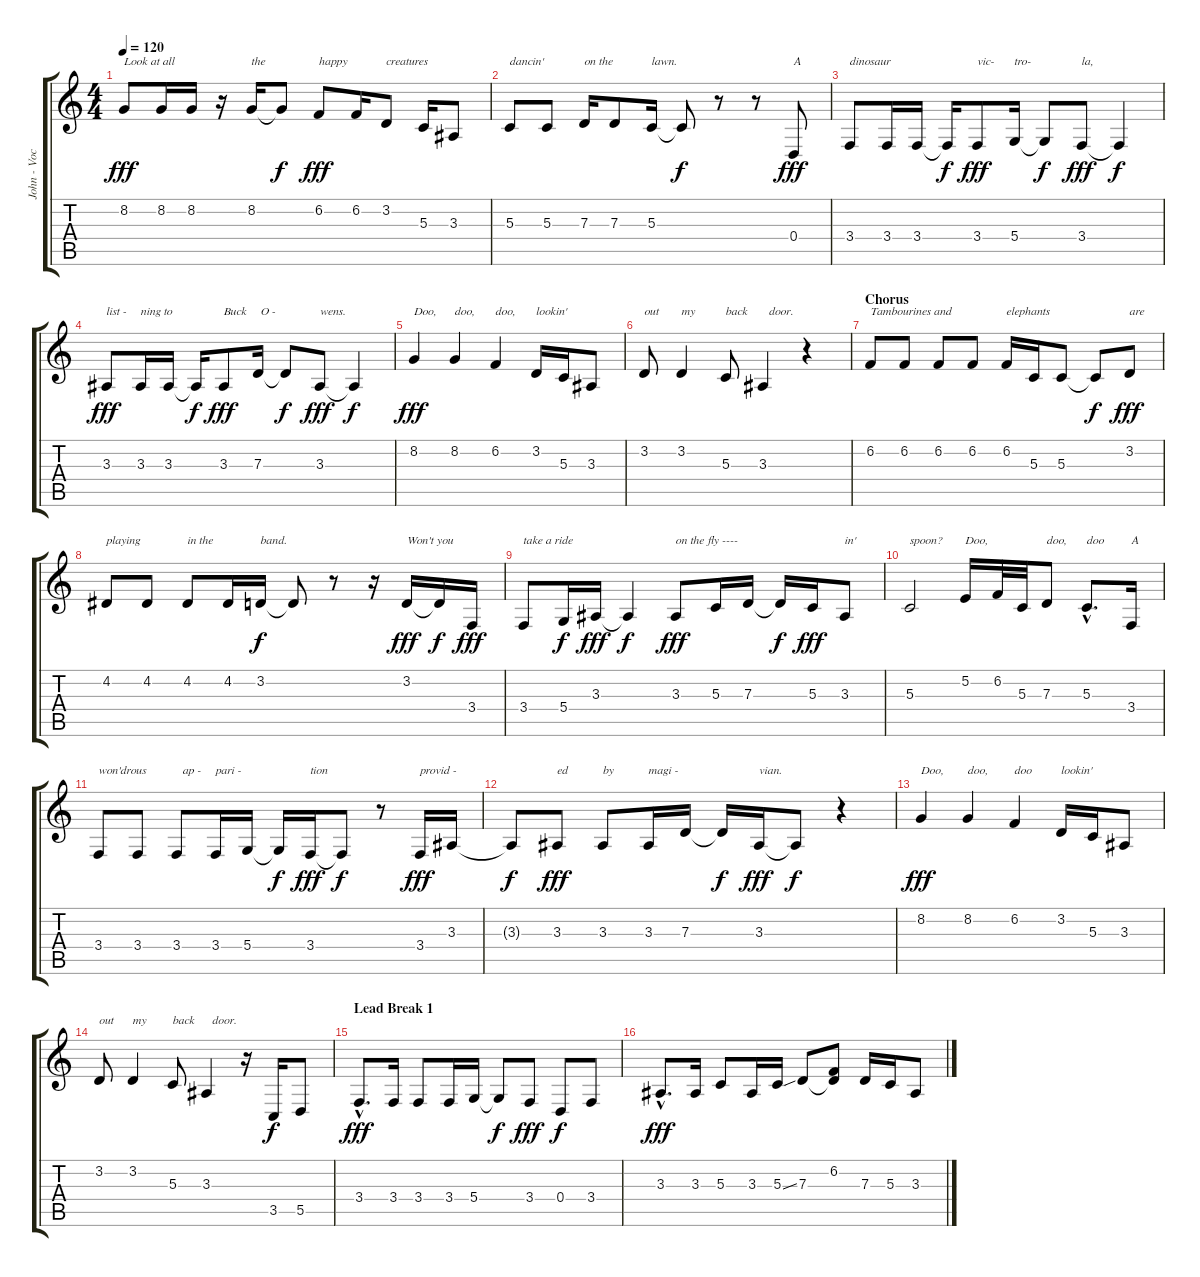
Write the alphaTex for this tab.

\track ("John - Vocals" "John - Voc") {instrument altosax}
\staff {score tabs}
\tuning (E4 B3 G3 D3 A2 E2) {hide}
\ts (4 4)
\tempo 120
\clef g2
\ks c
8.2.8{txt "Look at all" dy fff} 8.2.16 8.2.16 r.16 8.2.16{txt "the"} 8.2{t}.8{dy f} 6.2.8{txt "happy" dy fff} 6.2.16 3.2.8{txt "creatures"} 5.3.16 3.3.8 |
5.3.8{txt "dancin'"} 5.3.8 7.3.16{txt "on the"} 7.3.8 5.3.16{txt "lawn."} 5.3{t}.8{dy f} r.8 r.8 0.4.8{txt "A" dy fff} |
3.4.8{txt "dinosaur"} 3.4.16 3.4.16 3.4{t}.16{dy f} 3.4.8{txt "vic-" dy fff} 5.4.16{txt "tro-"} 5.4{t}.8{dy f} 3.4.8{txt "la," dy fff} 3.4{t}.4{dy f} |
3.3.8{txt "list -" dy fff} 3.3.16{txt "ning to"} 3.3.16 3.3{t}.16{dy f} 3.3.8{txt "Buck" dy fff} 7.3.16{txt " O -"} 7.3{t}.8{dy f} 3.3.8{txt "wens." dy fff} 3.3{t}.4{dy f} |
8.2.4{txt "Doo," dy fff} 8.2.4{txt "doo,"} 6.2.4{txt "doo,"} 3.2.16{txt "lookin'"} 5.3.16 3.3.8 |
3.2.8{txt "out"} 3.2.4{txt "my"} 5.3.8{txt "back"} 3.3.4{txt "  door."} r.4 |
\section ("" "Chorus")
6.2.8{txt "Tambourines and"} 6.2.8 6.2.8 6.2.8 6.2.16{txt "elephants"} 5.3.16 5.3.8 5.3{t}.8{dy f} 3.2.8{txt "are" dy fff} |
4.2.8{txt "playing"} 4.2.8 4.2.8{txt "in the"} 4.2.16 3.2.16{txt "band." dy f} 3.2{t}.8 r.8 r.16 3.2.16{txt "Won't you" dy fff} 3.2{t}.16{dy f} 3.4.16{dy fff} |
3.4.8{txt "take a ride"} 5.4.16{dy f} 3.3.16{dy fff} 3.3{t}.4{dy f} 3.3.8{txt "on the fly ----" dy fff} 5.3.16 7.3.16 7.3{t}.16{dy f} 5.3.16{txt " " dy fff} 3.3.8{txt "in'"} |
5.3.2{txt "spoon?"} 5.2.16{txt "Doo,"} 6.2.32 5.3.32 7.3.8{txt "doo,"} 5.3{hac}.8{d txt "doo"} 3.4.16{txt "A"} |
3.4.8{txt "won'drous"} 3.4.8 3.4.8{txt "  ap -"} 3.4.16{txt "pari -"} 5.4.16 5.4{t}.16{dy f} 3.4.16{txt "tion" dy fff} 3.4{t}.8{dy f} r.8 3.4.16{txt "provid -" dy fff} 3.3.16 |
3.3{t}.8{dy f} 3.3.8{txt "ed" dy fff} 3.3.8{txt "by"} 3.3.16{txt "magi -"} 7.3.16 7.3{t}.16{dy f} 3.3.16{txt "vian." dy fff} 3.3{t}.8{dy f} r.4 |
8.2.4{txt "Doo," dy fff} 8.2.4{txt "doo,"} 6.2.4{txt "doo"} 3.2.16{txt "lookin'"} 5.3.16 3.3.8 |
3.2.8{txt "out"} 3.2.4{txt "my"} 5.3.8{txt "back"} 3.3.4{txt "  door."} r.16{volume 12 instrument electricguitarjazz} 3.5.16{dy f} 5.5.8 |
\section ("" "Lead Break 1")
3.4{hac}.8{d dy fff} 3.4.16 3.4.8 3.4.16 5.4.16 5.4{t}.8{dy f} 3.4.8{dy fff} 0.4.8{dy f} 3.4.8 |
3.3{hac}.8{d dy fff} 3.3.16 5.3.8 3.3.16 5.3{ss}.16 7.3.8 (6.2 7.3{t}).8 7.3.16 5.3.16 3.3.8
